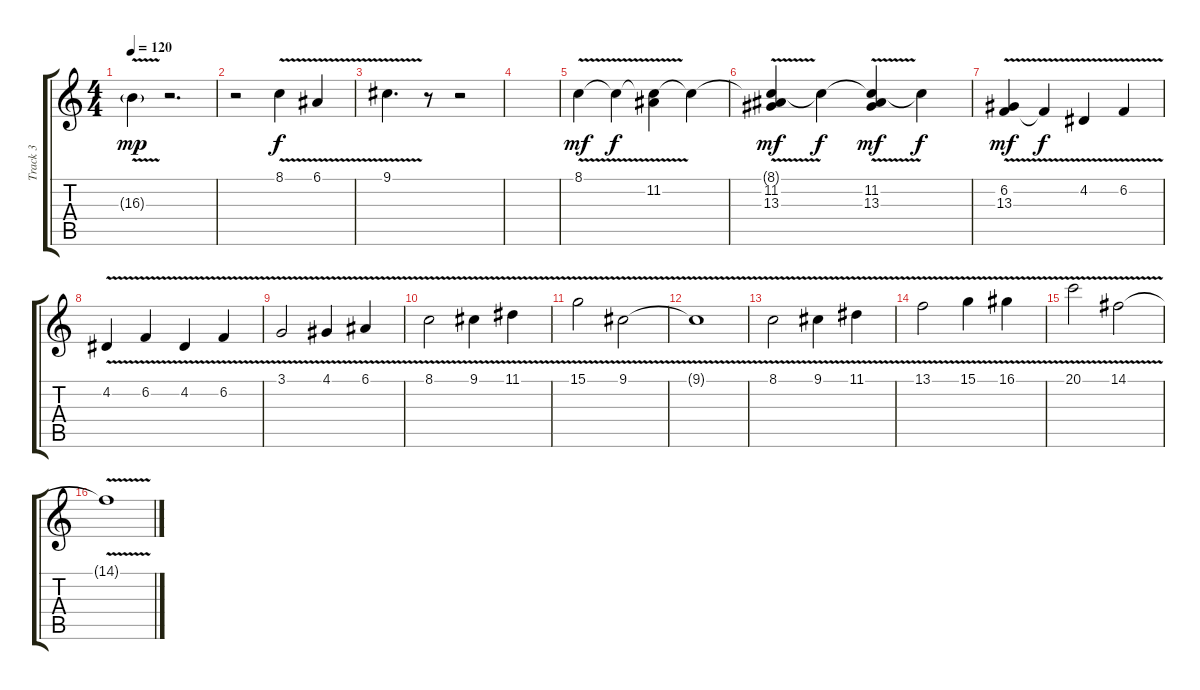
\track ("Track 3" "Track 3") {instrument piccolo}
\staff {score tabs}
\tuning (E4 B3 G3 D3 A2 E2) {hide}
\ts (4 4)
\tempo 120
\clef g2
\ks c
16.3{v g}.4{dy mp} r.2{d} |
r.2 8.1{v}.4{dy f} 6.1{v}.4 |
9.1{v}.4{d} r.8 r.2 |
|
8.1{v}.4{dy mf} 8.1{t}.4{dy f} (8.1{t} 11.2{v}).4 8.1{t}.4 |
(8.1{t} 11.2{v} 13.3{v}).4{dy mf} 8.1{t}.4{dy f} (8.1{t} 11.2{v} 13.3{v}).4{dy mf} 8.1{t}.4{dy f} |
(6.2{v} 13.3{v}).4{dy mf} 6.2{t}.4{dy f} 4.2{v}.4 6.2{v}.4 |
4.2{v}.4 6.2{v}.4 4.2{v}.4 6.2{v}.4 |
3.1{v}.2 4.1{v}.4 6.1{v}.4 |
8.1{v}.2 9.1{v}.4 11.1{v}.4 |
15.1{v}.2 9.1{v}.2 |
9.1{t}.1 |
8.1{v}.2 9.1{v}.4 11.1{v}.4 |
13.1{v}.2 15.1{v}.4 16.1{v}.4 |
20.1{v}.2 14.1{v}.2 |
14.1{t}.1
